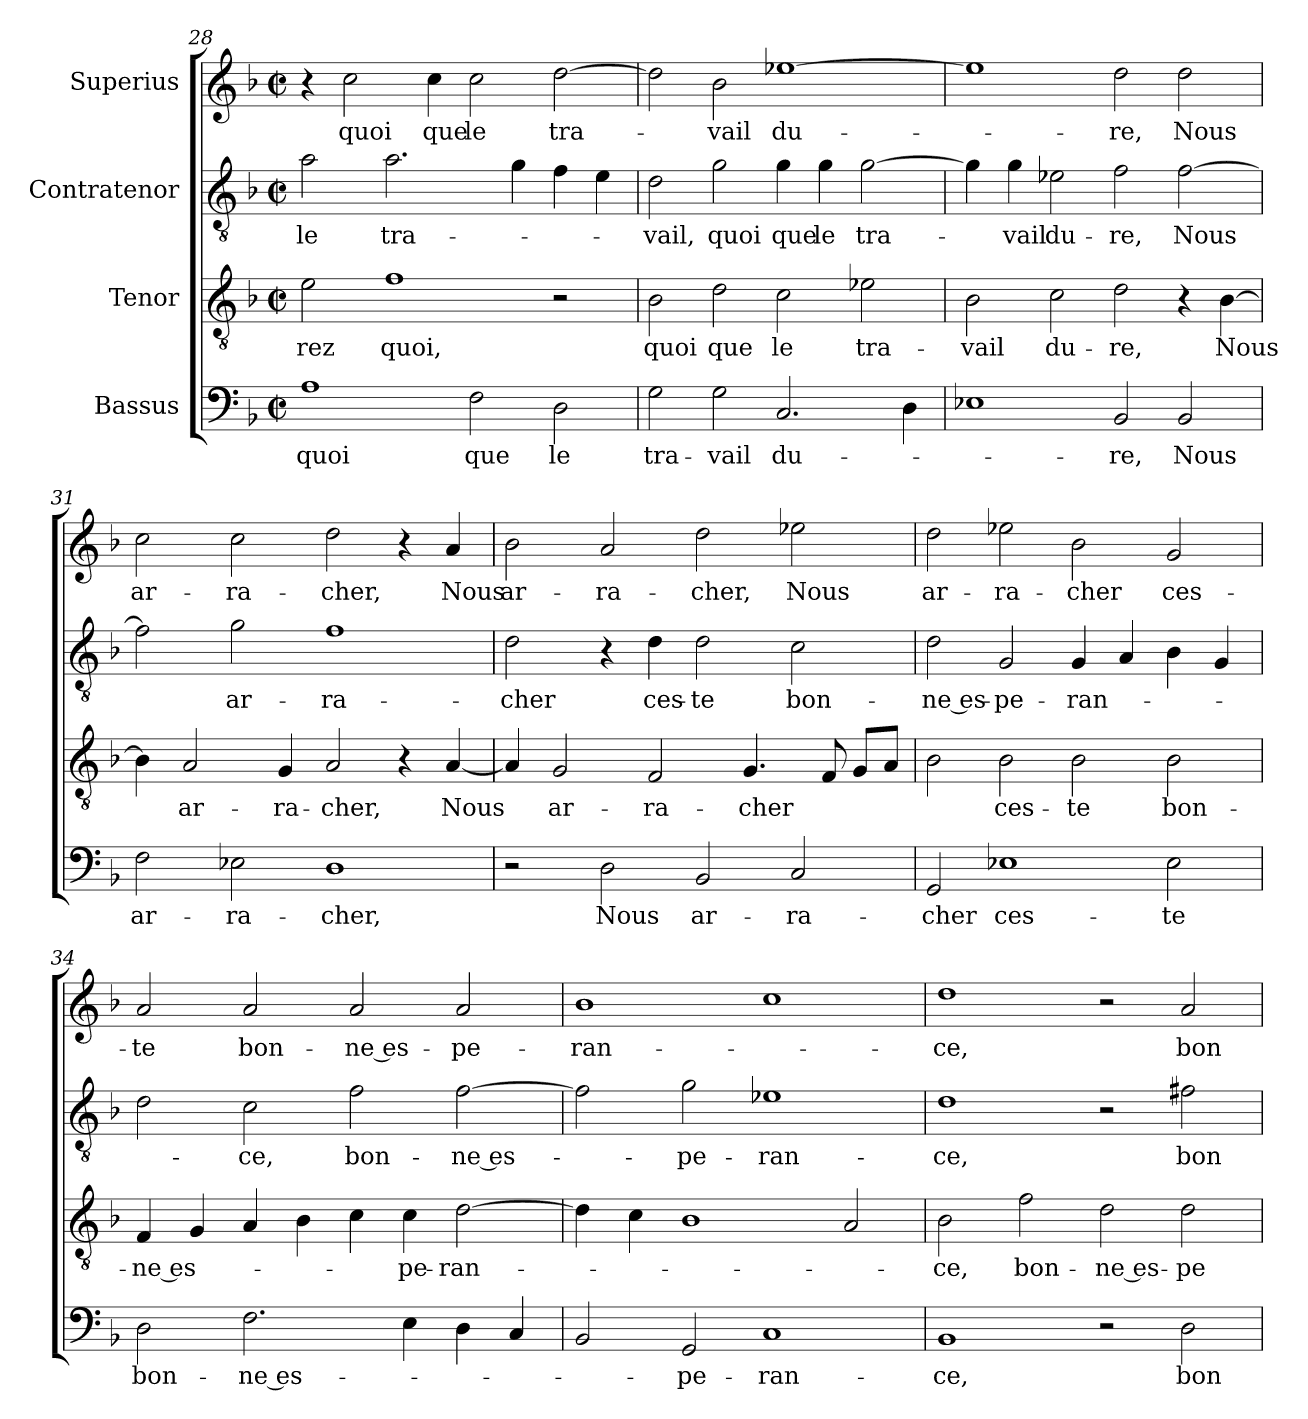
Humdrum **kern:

**kern	**text	**kern	**text	**kern	**text	**kern	**text
*part4	*part4	*part3	*part3	*part2	*part2	*part1	*part1
*staff4	*staff4	*staff3	*staff3	*staff2	*staff2	*staff1	*staff1
*I"Bassus	*	*I"Tenor	*	*I"Contratenor	*	*I"Superius	*
*clefF4	*	*clefGv2	*	*clefGv2	*	*clefG2	*
*k[b-]	*	*k[b-]	*	*k[b-]	*	*k[b-]	*
*F:	*	*F:	*	*F:	*	*F:	*
*M2/2	*	*M2/2	*	*M2/2	*	*M2/2	*
*met(c|)	*	*met(c|)	*	*met(c|)	*	*met(c|)	*
=28	=28	=28	=28	=28	=28	=28	=28
1A\	quoi	2e\	-rez	2a\	le	4r	.
.	.	.	.	.	.	2cc\	quoi
.	.	1f\	quoi,	2.a\	tra-	.	.
.	.	.	.	.	.	4cc\	que
2F\	que	.	.	.	.	2cc\	le
.	.	.	.	4g\	.	.	.
2D\	le	2r	.	4f\	.	[2dd\	tra-
.	.	.	.	4e\	.	.	.
=29	=29	=29	=29	=29	=29	=29	=29
2G\	tra-	2B-\	quoi	2d\	-vail,	2dd\]	.
2G\	-vail	2d\	que	2g\	quoi	2b-\	-vail
2.C/	du-	2c\	le	4g\	que	[1ee-X\	du-
.	.	.	.	4g\	le	.	.
.	.	2e-X\	tra-	[2g\	tra-	.	.
4D\	.	.	.	.	.	.	.
!!LO:LB:g=z
=30	=30	=30	=30	=30	=30	=30	=30
1E-X\	.	2B-\	-vail	4g\]	.	1ee-\]	.
.	.	.	.	4g\	-vail	.	.
.	.	2c\	du-	2e-X\	du-	.	.
2BB-/	-re,	2d\	-re,	2f\	-re,	2dd\	-re,
2BB-/	Nous	4r	.	[2f\	Nous	2dd\	Nous
.	.	[4B-\	Nous	.	.	.	.
=31	=31	=31	=31	=31	=31	=31	=31
2F\	ar-	4B-\]	.	2f\]	.	2cc\	ar-
.	.	2A/	ar-	.	.	.	.
2E-X\	-ra-	.	.	2g\	ar-	2cc\	-ra-
.	.	4G/	-ra-	.	.	.	.
1D\	-cher,	2A/	-cher,	1f\	-ra-	2dd\	-cher,
.	.	4r	.	.	.	4r	.
.	.	[4A/	Nous	.	.	4a/	Nous
=32	=32	=32	=32	=32	=32	=32	=32
2r	.	4A/]	.	2d\	-cher	2b-\	ar-
.	.	2G/	ar-	.	.	.	.
2D\	Nous	.	.	4r	.	2a/	-ra-
.	.	2F/	-ra-	4d\	ces-	.	.
2BB-/	ar-	.	.	2d\	-te	2dd\	-cher,
.	.	4.G/	-cher	.	.	.	.
2C/	-ra-	.	.	2c\	bon-	2ee-X\	Nous
.	.	8F/	.	.	.	.	.
.	.	8G/L	.	.	.	.	.
.	.	8A/J	.	.	.	.	.
=33	=33	=33	=33	=33	=33	=33	=33
2GG/	-cher	2B-\	.	2d\	-ne es-	2dd\	ar-
1E-X\	ces-	2B-\	ces-	2G/	-pe-	2ee-X\	-ra-
.	.	2B-\	-te	4G/	-ran-	2b-\	-cher
.	.	.	.	4A/	.	.	.
2E-\	-te	2B-\	bon-	4B-\	.	2g/	ces-
.	.	.	.	4G/	.	.	.
=34	=34	=34	=34	=34	=34	=34	=34
2D\	bon-	4F/	-ne es-	2d\	.	2a/	-te
.	.	4G/	.	.	.	.	.
2.F\	-ne es-	4A/	.	2c\	-ce,	2a/	bon-
.	.	4B-\	.	.	.	.	.
.	.	4c\	.	2f\	bon-	2a/	-ne es-
4E\	.	4c\	-pe-	.	.	.	.
4D\	.	[2d\	-ran-	[2f\	-ne es-	2a/	-pe-
4C/	.	.	.	.	.	.	.
!!LO:LB:g=z
=35	=35	=35	=35	=35	=35	=35	=35
2BB-/	.	4d\]	.	2f\]	.	1b-\	-ran-
.	.	4c\	.	.	.	.	.
2GG/	-pe-	1B-\	.	2g\	-pe-	.	.
1C/	-ran-	.	.	1e-X\	-ran-	1cc\	.
.	.	2A/	.	.	.	.	.
=36	=36	=36	=36	=36	=36	=36	=36
1BB-/	-ce,	2B-\	-ce,	1d\	-ce,	1dd\	-ce,
.	.	2f\	bon-	.	.	.	.
2r	.	2d\	-ne es-	2r	.	2r	.
2D\	bon-	2d\	-pe-	2f#X\	bon-	2a/	bon-
=	=	=	=	=	=	=	=
*-	*-	*-	*-	*-	*-	*-	*-
